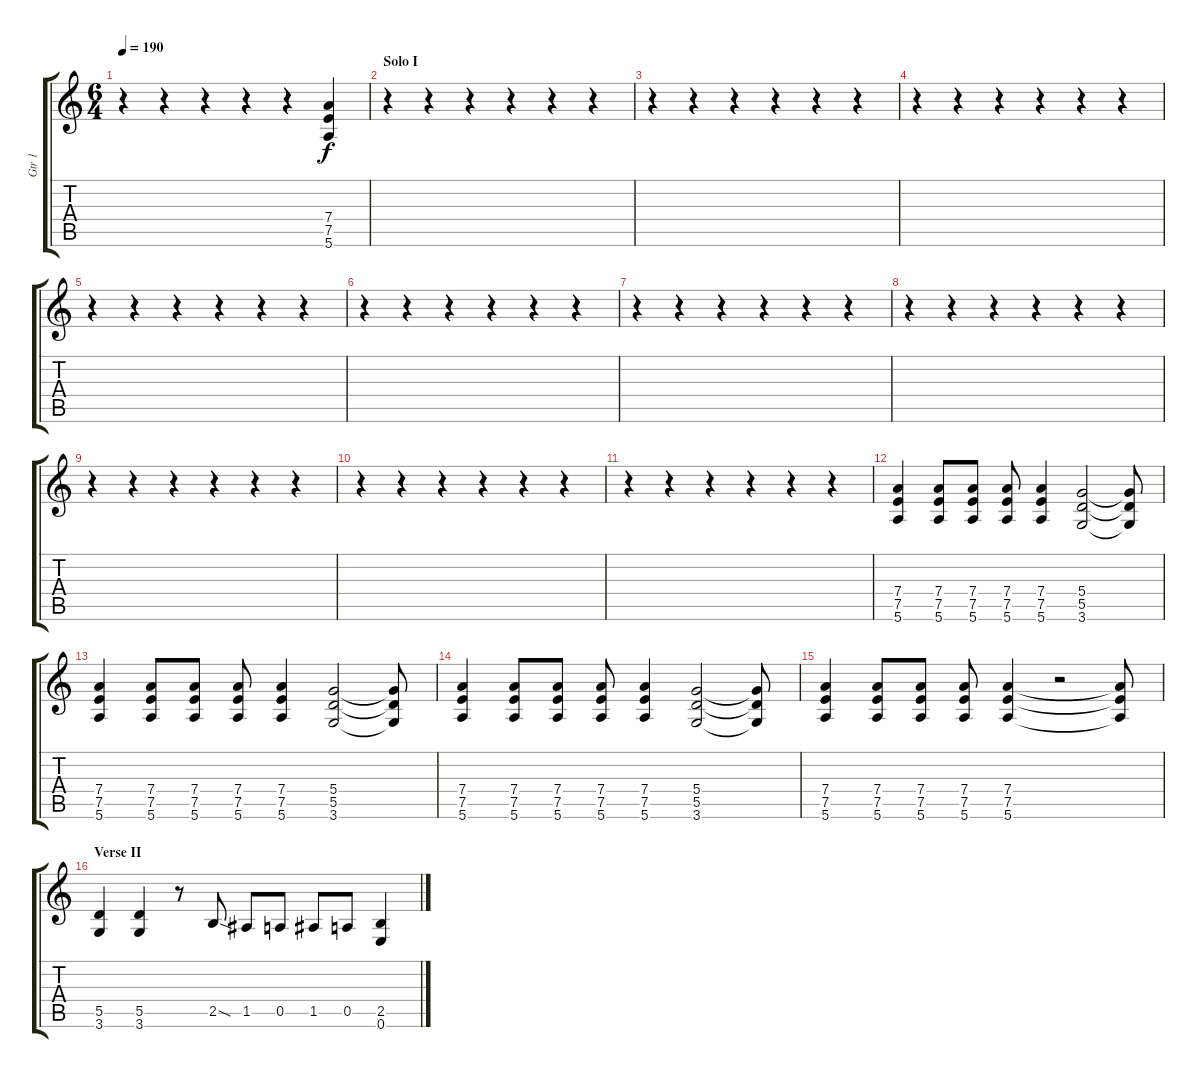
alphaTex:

\track ("Gtr 1" "Gtr 1") {instrument overdrivenguitar}
\staff {score tabs}
\tuning (E4 B3 G3 D3 A2 E2) {hide}
\ts (6 4)
\tempo 190
\clef g2
\ks c
r.4{dy f} r.4 r.4 r.4 r.4 (7.4{t} 7.5{t} 5.6{t}).4 |
\section ("" "Solo I")
r.4 r.4 r.4 r.4 r.4 r.4 |
r.4 r.4 r.4 r.4 r.4 r.4 |
r.4 r.4 r.4 r.4 r.4 r.4 |
r.4 r.4 r.4 r.4 r.4 r.4 |
r.4 r.4 r.4 r.4 r.4 r.4 |
r.4 r.4 r.4 r.4 r.4 r.4 |
r.4 r.4 r.4 r.4 r.4 r.4 |
r.4 r.4 r.4 r.4 r.4 r.4 |
r.4 r.4 r.4 r.4 r.4 r.4 |
r.4 r.4 r.4 r.4 r.4 r.4 |
(7.4 7.5 5.6).4 (7.4 7.5 5.6).8 (7.4 7.5 5.6).8 (7.4 7.5 5.6).8 (7.4 7.5 5.6).4 (5.4 5.5 3.6).2 (5.4{t} 5.5{t} 3.6{t}).8 |
(7.4 7.5 5.6).4 (7.4 7.5 5.6).8 (7.4 7.5 5.6).8 (7.4 7.5 5.6).8 (7.4 7.5 5.6).4 (5.4 5.5 3.6).2 (5.4{t} 5.5{t} 3.6{t}).8 |
(7.4 7.5 5.6).4 (7.4 7.5 5.6).8 (7.4 7.5 5.6).8 (7.4 7.5 5.6).8 (7.4 7.5 5.6).4 (5.4 5.5 3.6).2 (5.4{t} 5.5{t} 3.6{t}).8 |
(7.4 7.5 5.6).4 (7.4 7.5 5.6).8 (7.4 7.5 5.6).8 (7.4 7.5 5.6).8 (7.4 7.5 5.6).4 r.2 (7.4{t} 7.5{t} 5.6{t}).8 |
\section ("" "Verse II")
(5.5 3.6).4 (5.5 3.6).4 r.8 2.5{sod}.8 1.5.8 0.5.8 1.5.8 0.5.8 (2.5 0.6).4
